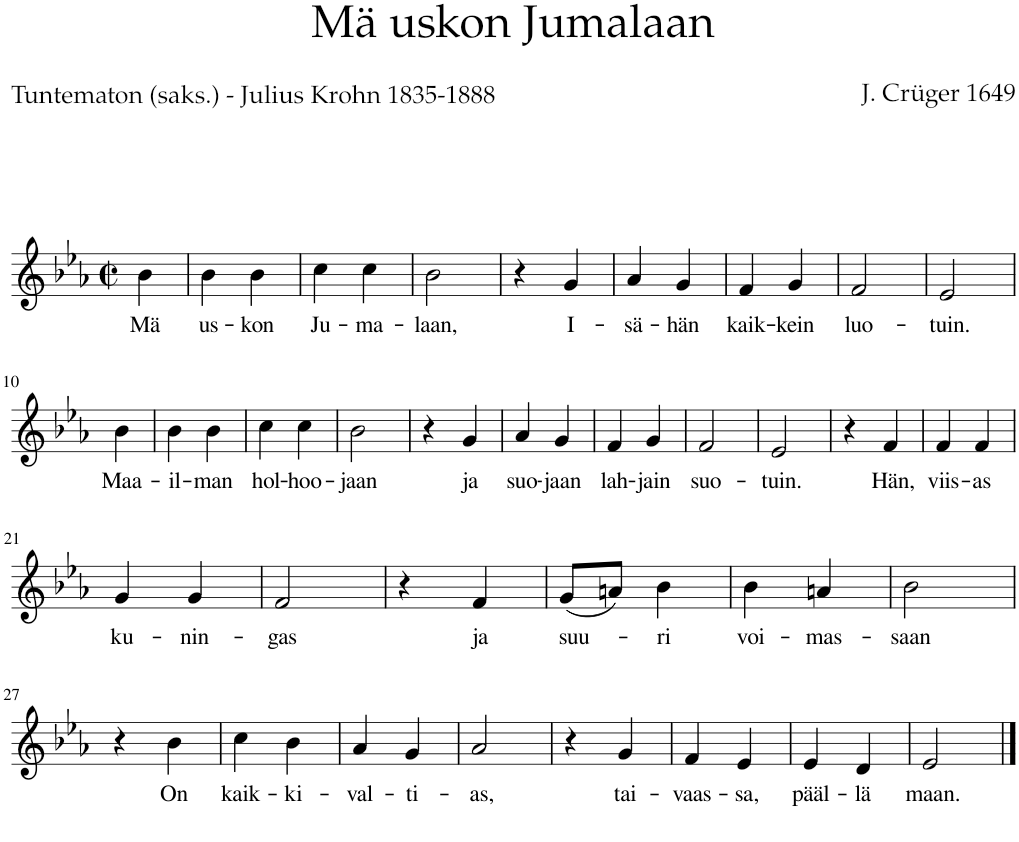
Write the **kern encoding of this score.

**kern	**text
*part1	*part1
*staff1	*staff1
*I"Staff	*
*clefG2	*
*k[b-e-a-]	*
*M2/2	*
*met(c|)	*
=1	=1
!	!LO:LY:b
4b-\	Mä
=2	=2
!	!LO:LY:b
4b-\	us-
!	!LO:LY:b
4b-\	-kon
=3	=3
!	!LO:LY:b
4cc\	Ju-
!	!LO:LY:b
4cc\	-ma-
=4	=4
!	!LO:LY:b
2b-\	-laan,
=5	=5
4r	.
!	!LO:LY:b
4g/	I-
=6	=6
!	!LO:LY:b
4a-/	-sä-
!	!LO:LY:b
4g/	-hän
=7	=7
!	!LO:LY:b
4f/	kaik-
!	!LO:LY:b
4g/	-kein
=8	=8
!	!LO:LY:b
2f/	luo-
=9	=9
!	!LO:LY:b
2e-/	-tuin.
!!LO:LB:g=z
=10	=10
!	!LO:LY:b
4b-\	Maa-
=11	=11
!	!LO:LY:b
4b-\	-il-
!	!LO:LY:b
4b-\	-man
=12	=12
!	!LO:LY:b
4cc\	hol-
!	!LO:LY:b
4cc\	-hoo-
=13	=13
!	!LO:LY:b
2b-\	-jaan
=14	=14
4r	.
!	!LO:LY:b
4g/	ja
=15	=15
!	!LO:LY:b
4a-/	suo-
!	!LO:LY:b
4g/	-jaan
=16	=16
!	!LO:LY:b
4f/	lah-
!	!LO:LY:b
4g/	-jain
=17	=17
!	!LO:LY:b
2f/	suo-
=18	=18
!	!LO:LY:b
2e-/	-tuin.
=19	=19
4r	.
!	!LO:LY:b
4f/	Hän,
=20	=20
!	!LO:LY:b
4f/	viis-
!	!LO:LY:b
4f/	-as
!!LO:LB:g=z
=21	=21
!	!LO:LY:b
4g/	ku-
!	!LO:LY:b
4g/	-nin-
=22	=22
!	!LO:LY:b
2f/	-gas
=23	=23
4r	.
!	!LO:LY:b
4f/	ja
=24	=24
!	!LO:LY:b
(8g/L	suu-
8an/J)	.
!	!LO:LY:b
4b-\	-ri
=25	=25
!	!LO:LY:b
4b-\	voi-
!	!LO:LY:b
4an/	-mas-
=26	=26
!	!LO:LY:b
2b-\	-saan
!!LO:LB:g=z
=27	=27
4r	.
!	!LO:LY:b
4b-\	On
=28	=28
!	!LO:LY:b
4cc\	kaik-
!	!LO:LY:b
4b-\	-ki-
=29	=29
!	!LO:LY:b
4a-/	-val-
!	!LO:LY:b
4g/	-ti-
=30	=30
!	!LO:LY:b
2a-/	-as,
=31	=31
4r	.
!	!LO:LY:b
4g/	tai-
=32	=32
!	!LO:LY:b
4f/	-vaas-
!	!LO:LY:b
4e-/	-sa,
=33	=33
!	!LO:LY:b
4e-/	pääl-
!	!LO:LY:b
4d/	-lä
=34	=34
!	!LO:LY:b
2e-/	maan.
==	==
*-	*-
